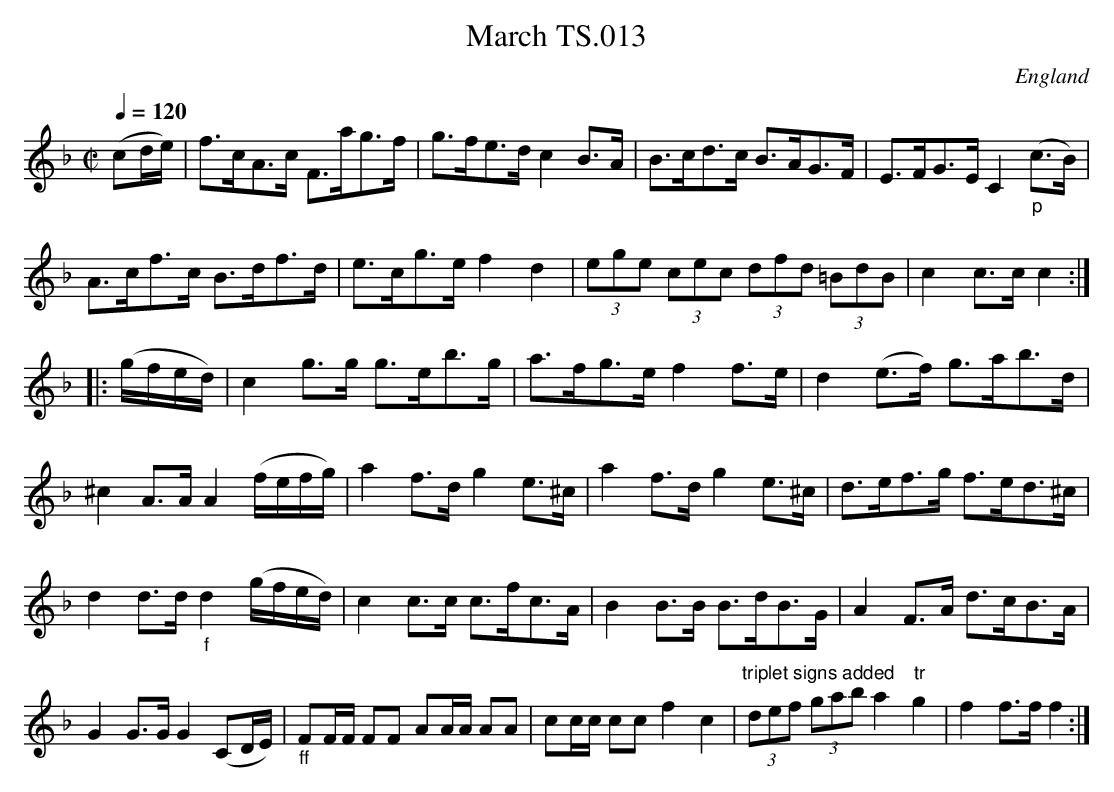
X:1
T:March TS.013
M:C|
L:1/8
Q:1/4=120
O:England
notC:Prefixed as 'No.1' in MS
K:F major
(cd/e/)|f>cA>c F>ag>f|g>fe>dc2B>A|B>cd>c B>AG>F|E>FG>EC2"_p"(c>B)|!
A>cf>c B>df>d|e>cg>ef2d2|(3ege (3cec (3dfd (3=BdB|c2c>cc2:|!
|:(g/f/e/d/)|c2g>g g>eb>g|a>fg>ef2f>e|d2(e>f) g>ab>d|!
^c2A>AA2(f/e/f/g/)|a2f>dg2e>^c|a2f>dg2e>^c|d>ef>g f>ed>^c|!
d2d>d"_f"d2 (g/f/e/d/)|c2c>c c>fc>A|B2B>B B>dB>G|A2F>A d>cB>A|!
G2G>GG2(CD/E/)|"_ff"FF/F/ FF AA/A/ AA|cc/c/ ccf2c2|"triplet signs added"(3def (3gab a2"tr"g2|f2f>ff2:|]
